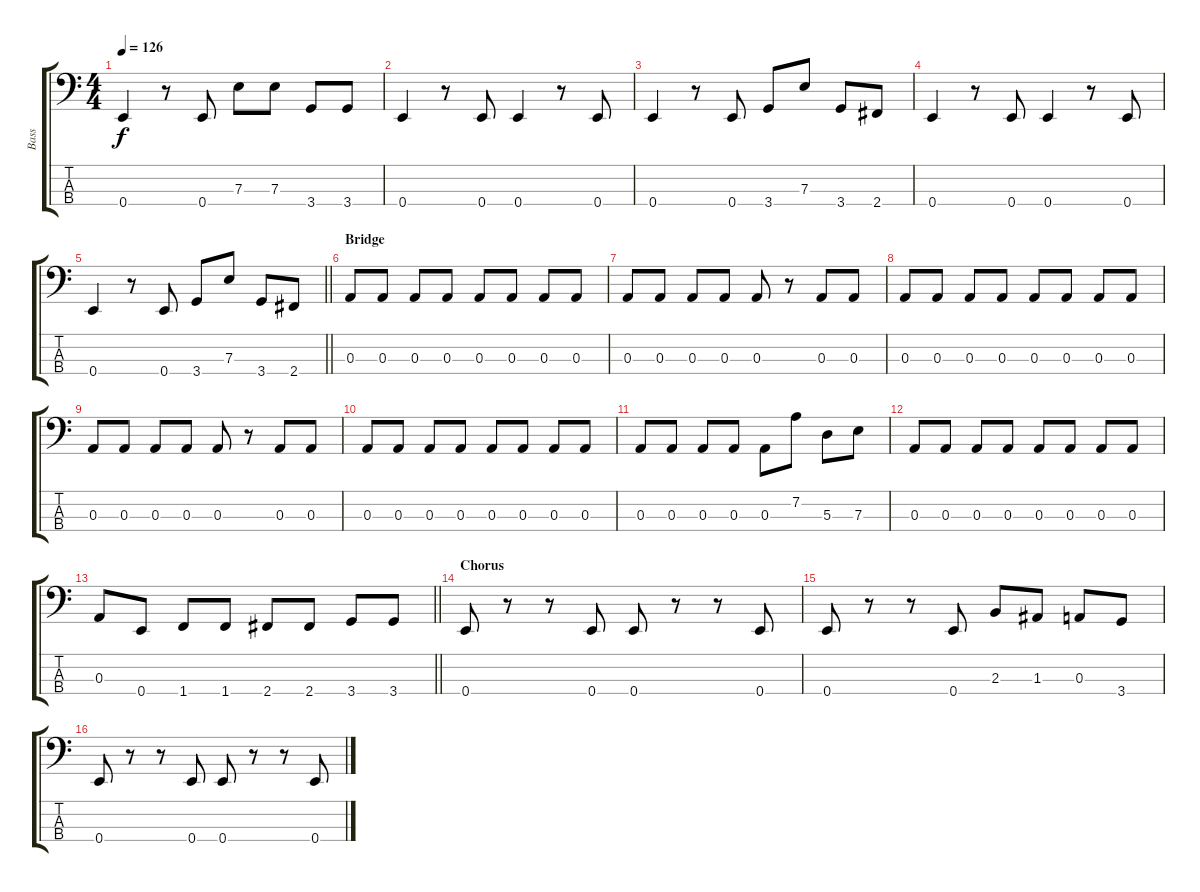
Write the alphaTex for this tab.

\track ("Bass" "Bass") {instrument electricbassfinger}
\staff {score tabs}
\tuning (G2 D2 A1 E1) {hide}
\ts (4 4)
\tempo 126
\clef f4
\ks c
0.4.4{dy f} r.8 0.4.8 7.3.8 7.3.8 3.4.8 3.4.8 |
0.4.4 r.8 0.4.8 0.4.4 r.8 0.4.8 |
0.4.4 r.8 0.4.8 3.4.8 7.3.8 3.4.8 2.4.8 |
0.4.4 r.8 0.4.8 0.4.4 r.8 0.4.8 |
\barLineRight lightlight
0.4.4 r.8 0.4.8 3.4.8 7.3.8 3.4.8 2.4.8 |
\section ("" "Bridge")
0.3.8 0.3.8 0.3.8 0.3.8 0.3.8 0.3.8 0.3.8 0.3.8 |
0.3.8 0.3.8 0.3.8 0.3.8 0.3.8 r.8 0.3.8 0.3.8 |
0.3.8 0.3.8 0.3.8 0.3.8 0.3.8 0.3.8 0.3.8 0.3.8 |
0.3.8 0.3.8 0.3.8 0.3.8 0.3.8 r.8 0.3.8 0.3.8 |
0.3.8 0.3.8 0.3.8 0.3.8 0.3.8 0.3.8 0.3.8 0.3.8 |
0.3.8 0.3.8 0.3.8 0.3.8 0.3.8 7.2.8 5.3.8 7.3.8 |
0.3.8 0.3.8 0.3.8 0.3.8 0.3.8 0.3.8 0.3.8 0.3.8 |
\barLineRight lightlight
0.3.8 0.4.8 1.4.8 1.4.8 2.4.8 2.4.8 3.4.8 3.4.8 |
\section ("" "Chorus")
0.4.8 r.8 r.8 0.4.8 0.4.8 r.8 r.8 0.4.8 |
0.4.8 r.8 r.8 0.4.8 2.3.8 1.3.8 0.3.8 3.4.8 |
0.4.8 r.8 r.8 0.4.8 0.4.8 r.8 r.8 0.4.8
